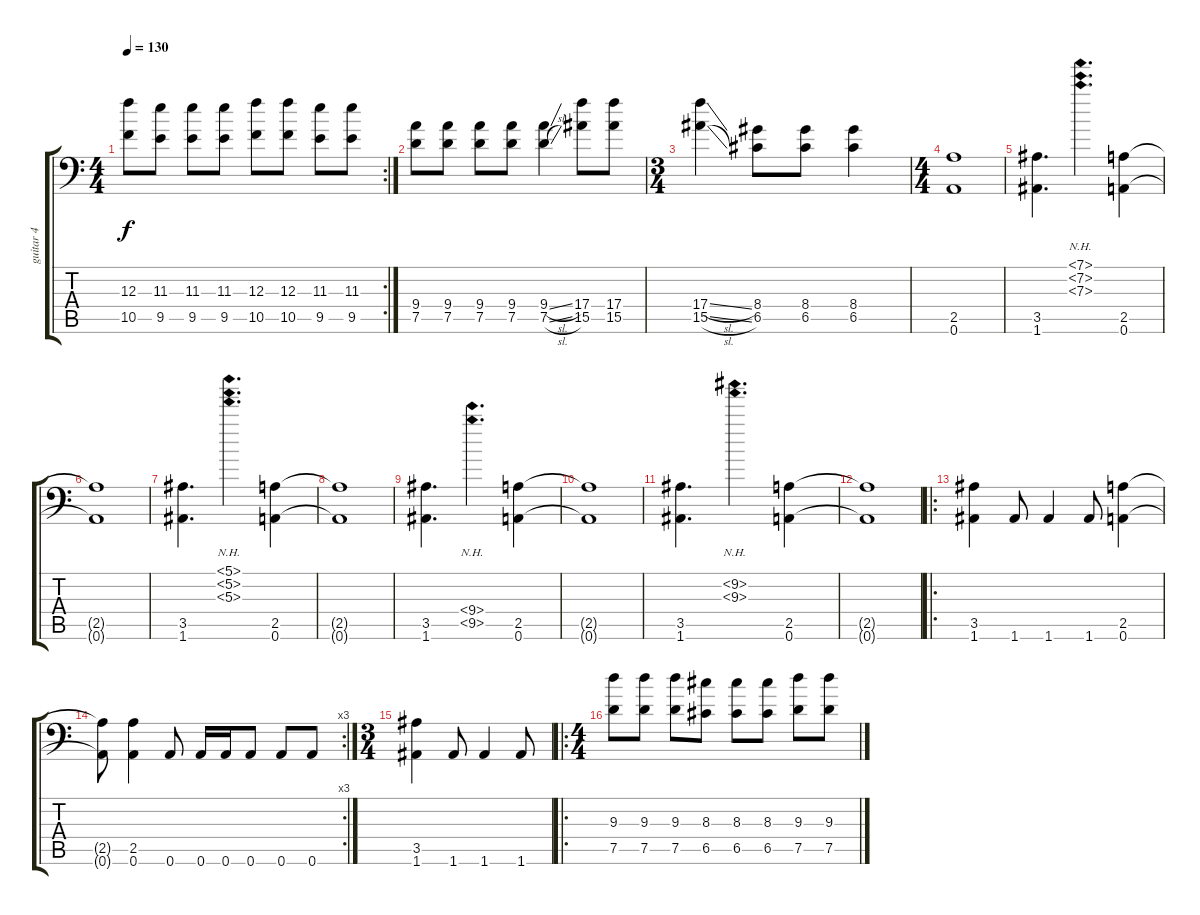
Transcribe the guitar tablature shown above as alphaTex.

\track ("guitar 4" "guitar 4") {instrument distortionguitar}
\staff {score tabs}
\tuning (D4 A3 F3 C3 G2 A1) {hide}
\rc 2
\ts (4 4)
\tempo 130
\clef f4
\ks c
(12.3 10.5).8{dy f} (11.3 9.5).8 (11.3 9.5).8 (11.3 9.5).8 (12.3 10.5).8 (12.3 10.5).8 (11.3 9.5).8 (11.3 9.5).8 |
(9.4 7.5).8 (9.4 7.5).8 (9.4 7.5).8 (9.4 7.5).8 (9.4{sl} 7.5{sl}).4 (17.4 15.5).8 (17.4 15.5).8 |
\ts (3 4)
(17.4{sl} 15.5{sl}).4 (8.4 6.5).8 (8.4 6.5).8 (8.4 6.5).4 |
\ts (4 4)
(2.5 0.6).1 |
(3.5 1.6).4{d} (7.1{nh} 7.2{nh} 7.3{nh}).4{d} (2.5 0.6).4 |
(2.5{t} 0.6{t}).1 |
(3.5 1.6).4{d} (5.1{nh} 5.2{nh} 5.3{nh}).4{d} (2.5 0.6).4 |
(2.5{t} 0.6{t}).1 |
(3.5 1.6).4{d} (9.4{nh} 9.5{nh}).4{d} (2.5 0.6).4 |
(2.5{t} 0.6{t}).1 |
(3.5 1.6).4{d} (9.2{nh} 9.3{nh}).4{d} (2.5 0.6).4 |
(2.5{t} 0.6{t}).1 |
\ro
(3.5 1.6).4 1.6.8 1.6.4 1.6.8 (2.5 0.6).4 |
\rc 3
(2.5{t} 0.6{t}).8 (2.5 0.6).4 0.6.8 0.6.16 0.6.16 0.6.8 0.6.8 0.6.8 |
\ts (3 4)
(3.5 1.6).4 1.6.8 1.6.4 1.6.8 |
\ro
\ts (4 4)
(9.3 7.5).8 (9.3 7.5).8 (9.3 7.5).8 (8.3 6.5).8 (8.3 6.5).8 (8.3 6.5).8 (9.3 7.5).8 (9.3 7.5).8
